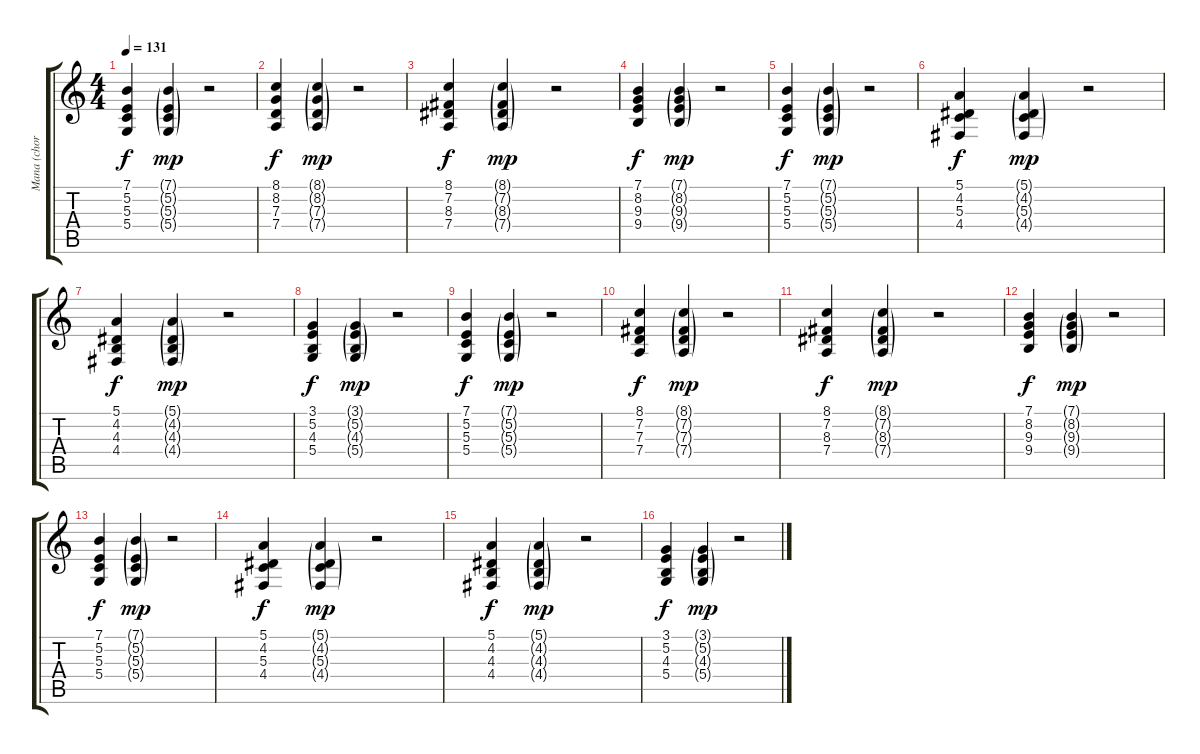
\track ("Mana (chorus)" "Mana (chor") {instrument fx7echoes}
\staff {score tabs}
\tuning (E4 B3 G3 D3 A2 E2) {hide}
\ts (4 4)
\tempo 131
\clef g2
\ks c
(7.1 5.2 5.3 5.4).4{dy f} (7.1{g} 5.2{g} 5.3{g} 5.4{g}).4{dy mp} r.2 |
(8.1 8.2 7.3 7.4).4{dy f} (8.1{g} 8.2{g} 7.3{g} 7.4{g}).4{dy mp} r.2 |
(8.1 7.2 8.3 7.4).4{dy f} (8.1{g} 7.2{g} 8.3{g} 7.4{g}).4{dy mp} r.2 |
(7.1 8.2 9.3 9.4).4{dy f} (7.1{g} 8.2{g} 9.3{g} 9.4{g}).4{dy mp} r.2 |
(7.1 5.2 5.3 5.4).4{dy f} (7.1{g} 5.2{g} 5.3{g} 5.4{g}).4{dy mp} r.2 |
(5.1 4.2 5.3 4.4).4{dy f} (5.1{g} 4.2{g} 5.3{g} 4.4{g}).4{dy mp} r.2 |
(5.1 4.2 4.3 4.4).4{dy f} (5.1{g} 4.2{g} 4.3{g} 4.4{g}).4{dy mp} r.2 |
(3.1 5.2 4.3 5.4).4{dy f} (3.1{g} 5.2{g} 4.3{g} 5.4{g}).4{dy mp} r.2 |
(7.1 5.2 5.3 5.4).4{dy f} (7.1{g} 5.2{g} 5.3{g} 5.4{g}).4{dy mp} r.2 |
(8.1 7.2 7.3 7.4).4{dy f} (8.1{g} 7.2{g} 7.3{g} 7.4{g}).4{dy mp} r.2 |
(8.1 7.2 8.3 7.4).4{dy f} (8.1{g} 7.2{g} 8.3{g} 7.4{g}).4{dy mp} r.2 |
(7.1 8.2 9.3 9.4).4{dy f} (7.1{g} 8.2{g} 9.3{g} 9.4{g}).4{dy mp} r.2 |
(7.1 5.2 5.3 5.4).4{dy f} (7.1{g} 5.2{g} 5.3{g} 5.4{g}).4{dy mp} r.2 |
(5.1 4.2 5.3 4.4).4{dy f} (5.1{g} 4.2{g} 5.3{g} 4.4{g}).4{dy mp} r.2 |
(5.1 4.2 4.3 4.4).4{dy f} (5.1{g} 4.2{g} 4.3{g} 4.4{g}).4{dy mp} r.2 |
(3.1 5.2 4.3 5.4).4{dy f} (3.1{g} 5.2{g} 4.3{g} 5.4{g}).4{dy mp} r.2
